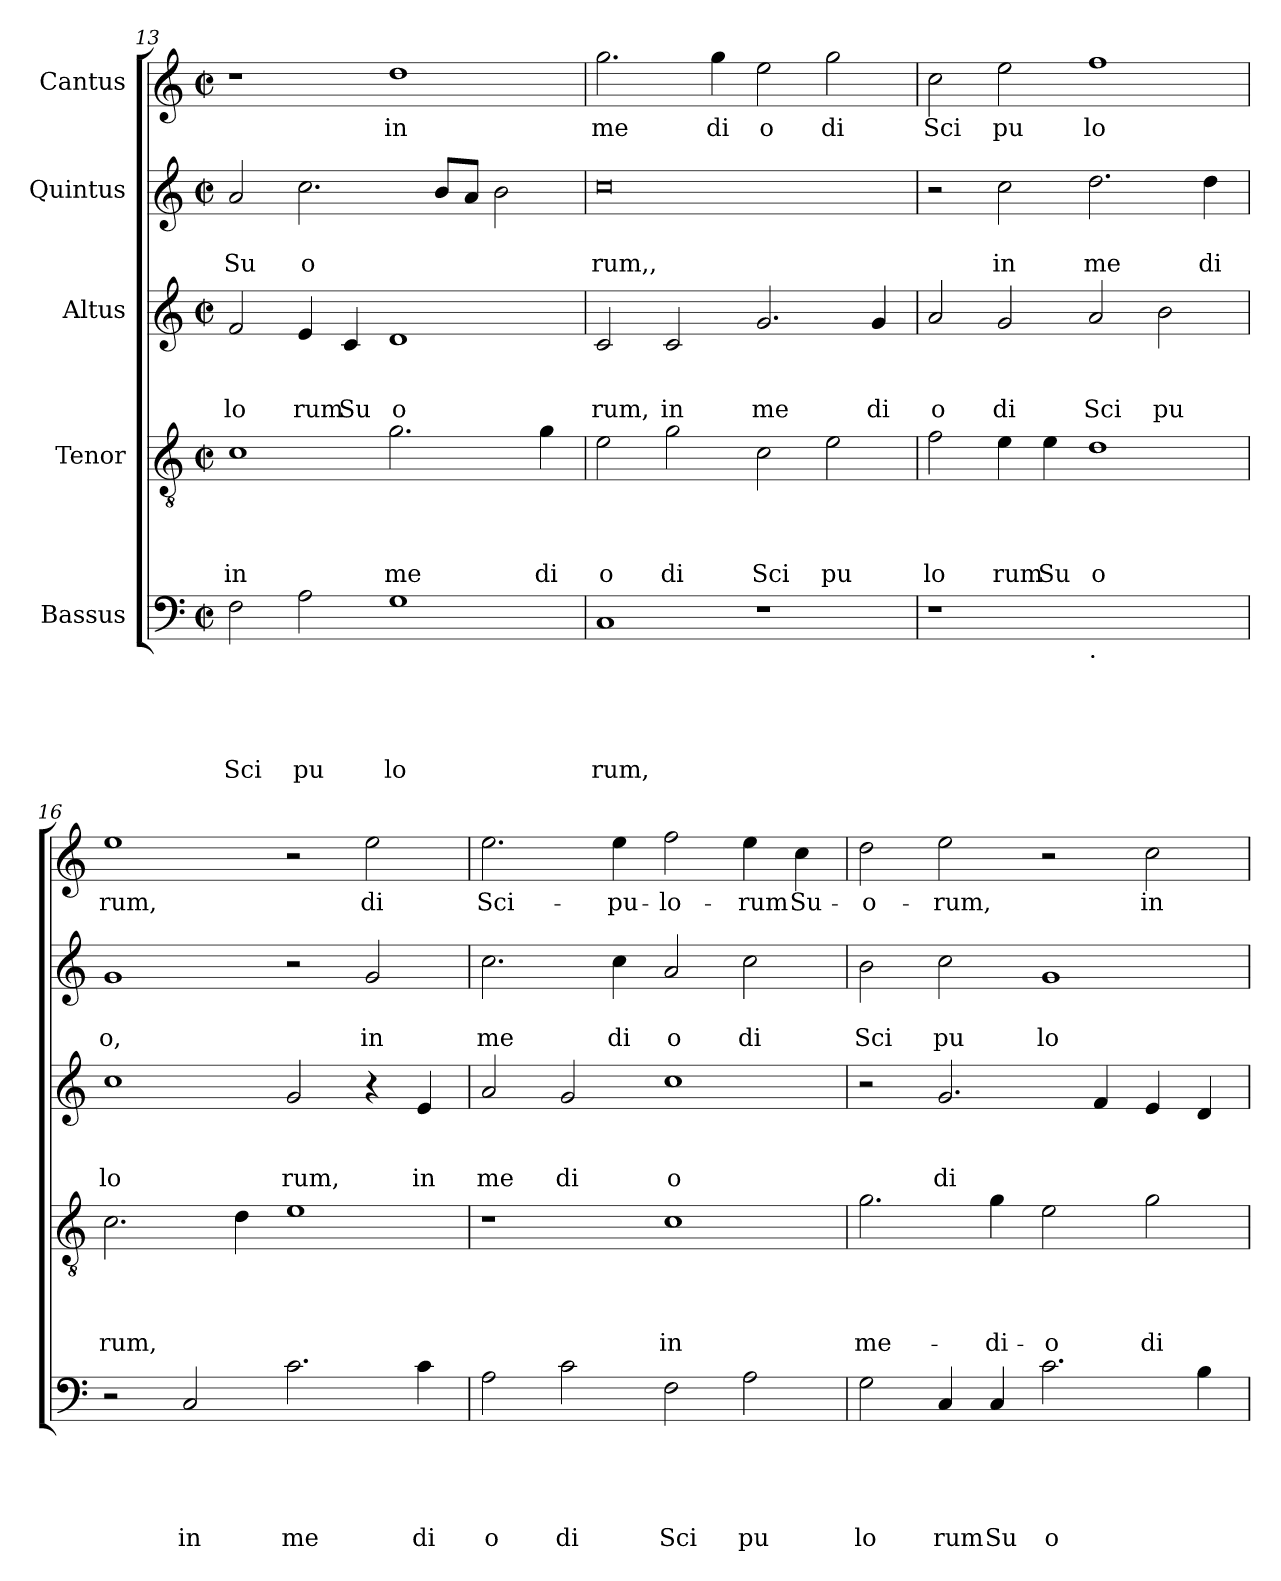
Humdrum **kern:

**kern	**text	**text	**text	**text	**text	**kern	**text	**text	**text	**text	**kern	**text	**text	**text	**kern	**text	**text	**kern	**text
*part5	*part5	*part5	*part5	*part5	*part5	*part4	*part4	*part4	*part4	*part4	*part3	*part3	*part3	*part3	*part2	*part2	*part2	*part1	*part1
*staff5	*staff5	*staff5	*staff5	*staff5	*staff5	*staff4	*staff4	*staff4	*staff4	*staff4	*staff3	*staff3	*staff3	*staff3	*staff2	*staff2	*staff2	*staff1	*staff1
*I"Bassus	*	*	*	*	*	*I"Tenor	*	*	*	*	*I"Altus	*	*	*	*I"Quintus	*	*	*I"Cantus	*
*clefF4	*	*	*	*	*	*clefGv2	*	*	*	*	*clefG2	*	*	*	*clefG2	*	*	*clefG2	*
*k[]	*	*	*	*	*	*k[]	*	*	*	*	*k[]	*	*	*	*k[]	*	*	*k[]	*
*C:	*	*	*	*	*	*C:	*	*	*	*	*C:	*	*	*	*C:	*	*	*C:	*
*M2/2	*	*	*	*	*	*M2/2	*	*	*	*	*M2/2	*	*	*	*M2/2	*	*	*M2/2	*
*met(c|)	*	*	*	*	*	*met(c|)	*	*	*	*	*met(c|)	*	*	*	*met(c|)	*	*	*met(c|)	*
=13	=13	=13	=13	=13	=13	=13	=13	=13	=13	=13	=13	=13	=13	=13	=13	=13	=13	=13	=13
!	!	!	!	!	!LO:LY:b	!	!	!	!	!LO:LY:b	!	!	!	!LO:LY:b	!	!	!LO:LY:b	!	!
2F\	.	.	.	.	Sci	1c	.	.	.	in	2f/	.	.	lo	2a/	.	Su	1r	.
!	!	!	!	!	!LO:LY:b	!	!	!	!	!	!	!	!	!LO:LY:b	!	!	!LO:LY:b	!	!
2A\	.	.	.	.	pu	.	.	.	.	.	4e/	.	.	rum	2.cc\	.	o	.	.
!	!	!	!	!	!	!	!	!	!	!	!	!	!	!LO:LY:b	!	!	!	!	!
.	.	.	.	.	.	.	.	.	.	.	4c/	.	.	Su	.	.	.	.	.
!	!	!	!	!	!LO:LY:b	!	!	!	!	!LO:LY:b	!	!	!	!LO:LY:b	!	!	!	!	!LO:LY:b
1G	.	.	.	.	lo	2.g\	.	.	.	me	1d	.	.	o	.	.	.	1dd	in
.	.	.	.	.	.	.	.	.	.	.	.	.	.	.	8b/L	.	.	.	.
.	.	.	.	.	.	.	.	.	.	.	.	.	.	.	8a/J	.	.	.	.
.	.	.	.	.	.	.	.	.	.	.	.	.	.	.	2b\	.	.	.	.
!	!	!	!	!	!	!	!	!	!	!LO:LY:b	!	!	!	!	!	!	!	!	!
.	.	.	.	.	.	4g\	.	.	.	di	.	.	.	.	.	.	.	.	.
=14	=14	=14	=14	=14	=14	=14	=14	=14	=14	=14	=14	=14	=14	=14	=14	=14	=14	=14	=14
!	!	!	!	!	!LO:LY:b	!	!	!	!	!LO:LY:b	!	!	!	!LO:LY:b	!	!	!LO:LY:b	!	!LO:LY:b
1C	.	.	.	.	rum,	2e\	.	.	.	o	2c/	.	.	rum,	0cc	.	rum,,	2.gg\	me
!	!	!	!	!	!	!	!	!	!	!LO:LY:b	!	!	!	!LO:LY:b	!	!	!	!	!
.	.	.	.	.	.	2g\	.	.	.	di	2c/	.	.	in	.	.	.	.	.
!	!	!	!	!	!	!	!	!	!	!	!	!	!	!	!	!	!	!	!LO:LY:b
.	.	.	.	.	.	.	.	.	.	.	.	.	.	.	.	.	.	4gg\	di
!	!	!	!	!	!	!	!	!	!	!LO:LY:b	!	!	!	!LO:LY:b	!	!	!	!	!LO:LY:b
1r	.	.	.	.	.	2c\	.	.	.	Sci	2.g/	.	.	me	.	.	.	2ee\	o
!	!	!	!	!	!	!	!	!	!	!LO:LY:b	!	!	!	!	!	!	!	!	!LO:LY:b
.	.	.	.	.	.	2e\	.	.	.	pu	.	.	.	.	.	.	.	2gg\	di
!	!	!	!	!	!	!	!	!	!	!	!	!	!	!LO:LY:b	!	!	!	!	!
.	.	.	.	.	.	.	.	.	.	.	4g/	.	.	di	.	.	.	.	.
=15	=15	=15	=15	=15	=15	=15	=15	=15	=15	=15	=15	=15	=15	=15	=15	=15	=15	=15	=15
!	!	!	!	!	!	!	!	!	!	!LO:LY:b	!	!	!	!LO:LY:b	!	!	!	!	!LO:LY:b
1r	.	.	.	.	.	2f\	.	.	.	lo	2a/	.	.	o	2r	.	.	2cc\	Sci
!	!	!	!	!	!	!	!	!	!	!LO:LY:b	!	!	!	!LO:LY:b	!	!	!LO:LY:b	!	!LO:LY:b
.	.	.	.	.	.	4e\	.	.	.	rum	2g/	.	.	di	2cc\	.	in	2ee\	pu
!	!	!	!	!	!	!	!	!	!	!LO:LY:b	!	!	!	!	!	!	!	!	!
.	.	.	.	.	.	4e\	.	.	.	Su	.	.	.	.	.	.	.	.	.
!LO:TX:b:t=.	!	!	!	!	!	!	!	!	!	!	!	!	!	!	!	!	!	!	!
!	!	!	!	!	!	!	!	!	!	!LO:LY:b	!	!	!	!LO:LY:b	!	!	!LO:LY:b	!	!LO:LY:b
1ryy	.	.	.	.	.	1d	.	.	.	o	2a/	.	.	Sci	2.dd\	.	me	1ff	lo
!	!	!	!	!	!	!	!	!	!	!	!	!	!	!LO:LY:b	!	!	!	!	!
.	.	.	.	.	.	.	.	.	.	.	2b\	.	.	pu	.	.	.	.	.
!	!	!	!	!	!	!	!	!	!	!	!	!	!	!	!	!	!LO:LY:b	!	!
.	.	.	.	.	.	.	.	.	.	.	.	.	.	.	4dd\	.	di	.	.
=16	=16	=16	=16	=16	=16	=16	=16	=16	=16	=16	=16	=16	=16	=16	=16	=16	=16	=16	=16
!	!	!	!	!	!	!	!	!	!	!LO:LY:b	!	!	!	!LO:LY:b	!	!	!LO:LY:b	!	!LO:LY:b
2r	.	.	.	.	.	2.c\	.	.	.	rum,	1cc	.	.	lo	1g	.	o,	1ee	rum,
!	!	!	!	!	!LO:LY:b	!	!	!	!	!	!	!	!	!	!	!	!	!	!
2C/	.	.	.	.	in	.	.	.	.	.	.	.	.	.	.	.	.	.	.
.	.	.	.	.	.	4d\	.	.	.	.	.	.	.	.	.	.	.	.	.
!	!	!	!	!	!LO:LY:b	!	!	!	!	!	!	!	!	!LO:LY:b	!	!	!	!	!
2.c\	.	.	.	.	me	1e	.	.	.	.	2g/	.	.	rum,	2r	.	.	2r	.
!	!	!	!	!	!	!	!	!	!	!	!	!	!	!	!	!	!LO:LY:b	!	!LO:LY:b
.	.	.	.	.	.	.	.	.	.	.	4r	.	.	.	2g/	.	in	2ee\	di
!	!	!	!	!	!LO:LY:b	!	!	!	!	!	!	!	!	!LO:LY:b	!	!	!	!	!
4c\	.	.	.	.	di	.	.	.	.	.	4e/	.	.	in	.	.	.	.	.
!!LO:PB:g=z
=17	=17	=17	=17	=17	=17	=17	=17	=17	=17	=17	=17	=17	=17	=17	=17	=17	=17	=17	=17
!	!	!	!	!	!LO:LY:b	!	!	!	!	!	!	!	!	!LO:LY:b	!	!	!LO:LY:b	!	!LO:LY:b
2A\	.	.	.	.	o	1r	.	.	.	.	2a/	.	.	me	2.cc\	.	me	2.ee\	Sci-
!	!	!	!	!	!LO:LY:b	!	!	!	!	!	!	!	!	!LO:LY:b	!	!	!	!	!
2c\	.	.	.	.	di	.	.	.	.	.	2g/	.	.	di	.	.	.	.	.
!	!	!	!	!	!	!	!	!	!	!	!	!	!	!	!	!	!LO:LY:b	!	!LO:LY:b
.	.	.	.	.	.	.	.	.	.	.	.	.	.	.	4cc\	.	di	4ee\	-pu-
!	!	!	!	!	!LO:LY:b	!	!	!	!	!LO:LY:b	!	!	!	!LO:LY:b	!	!	!LO:LY:b	!	!LO:LY:b
2F\	.	.	.	.	Sci	1c	.	.	.	in	1cc	.	.	o	2a/	.	o	2ff\	-lo-
!	!	!	!	!	!LO:LY:b	!	!	!	!	!	!	!	!	!	!	!	!LO:LY:b	!	!LO:LY:b
2A\	.	.	.	.	pu	.	.	.	.	.	.	.	.	.	2cc\	.	di	4ee\	-rum
!	!	!	!	!	!	!	!	!	!	!	!	!	!	!	!	!	!	!	!LO:LY:b
.	.	.	.	.	.	.	.	.	.	.	.	.	.	.	.	.	.	4cc\	Su-
=18	=18	=18	=18	=18	=18	=18	=18	=18	=18	=18	=18	=18	=18	=18	=18	=18	=18	=18	=18
!	!	!	!	!	!LO:LY:b	!	!	!	!	!LO:LY:b	!	!	!	!	!	!	!LO:LY:b	!	!LO:LY:b
2G\	.	.	.	.	lo	2.g\	.	.	.	me-	2r	.	.	.	2b\	.	Sci	2dd\	-o-
!	!	!	!	!	!LO:LY:b	!	!	!	!	!	!	!	!	!LO:LY:b	!	!	!LO:LY:b	!	!LO:LY:b
4C/	.	.	.	.	rum	.	.	.	.	.	2.g/	.	.	di	2cc\	.	pu	2ee\	-rum,
!	!	!	!	!	!LO:LY:b	!	!	!	!	!LO:LY:b	!	!	!	!	!	!	!	!	!
4C/	.	.	.	.	Su	4g\	.	.	.	-di-	.	.	.	.	.	.	.	.	.
!	!	!	!	!	!LO:LY:b	!	!	!	!	!LO:LY:b	!	!	!	!	!	!	!LO:LY:b	!	!
2.c\	.	.	.	.	o	2e\	.	.	.	-o	.	.	.	.	1g	.	lo	2r	.
.	.	.	.	.	.	.	.	.	.	.	4f/	.	.	.	.	.	.	.	.
!	!	!	!	!	!	!	!	!	!	!LO:LY:b	!	!	!	!	!	!	!	!	!LO:LY:b
.	.	.	.	.	.	2g\	.	.	.	di-	4e/	.	.	.	.	.	.	2cc\	in
4B\	.	.	.	.	.	.	.	.	.	.	4d/	.	.	.	.	.	.	.	.
=	=	=	=	=	=	=	=	=	=	=	=	=	=	=	=	=	=	=	=
*-	*-	*-	*-	*-	*-	*-	*-	*-	*-	*-	*-	*-	*-	*-	*-	*-	*-	*-	*-
